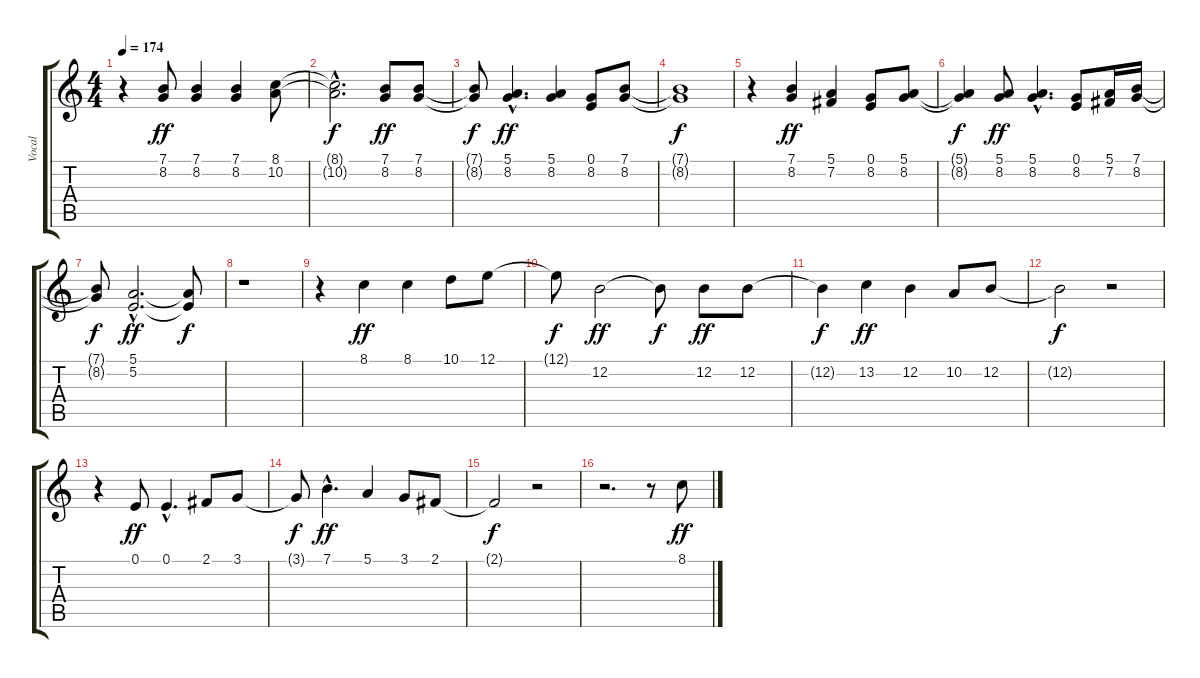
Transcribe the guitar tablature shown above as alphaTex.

\track ("Vocal" "Vocal") {instrument synthvoice}
\staff {score tabs}
\tuning (E4 B3 G3 D3 A2 E2) {hide}
\ts (4 4)
\tempo 174
\clef g2
\ks c
r.4{dy ff} (7.1 8.2).8 (7.1 8.2).4 (7.1 8.2).4 (8.1 10.2).8 |
(8.1{hac t} 10.2{hac t}).2{d dy f} (7.1 8.2).8{dy ff} (7.1 8.2).8 |
(7.1{t} 8.2{t}).8{dy f} (5.1{hac} 8.2{hac}).4{d dy ff} (5.1 8.2).4 (0.1 8.2).8 (7.1 8.2).8 |
(7.1{t} 8.2{t}).1{dy f} |
r.4 (7.1 8.2).4{dy ff} (5.1 7.2).4 (0.1 8.2).8 (5.1 8.2).8 |
(5.1{t} 8.2{t}).4{dy f} (5.1 8.2).8{dy ff} (5.1{hac} 8.2{hac}).4{d} (0.1 8.2).8 (5.1 7.2).16 (7.1 8.2).16 |
(7.1{t} 8.2{t}).8{dy f} (5.1{hac} 5.2{hac}).2{d dy ff} (5.1{t} 5.2{t}).8{dy f} |
r.1 |
r.4 8.1.4{dy ff} 8.1.4 10.1.8 12.1.8 |
12.1{t}.8{dy f} 12.2.2{dy ff} 12.2{t}.8{dy f} 12.2.8{dy ff} 12.2.8 |
12.2{t}.4{dy f} 13.2.4{dy ff} 12.2.4 10.2.8 12.2.8 |
12.2{t}.2{dy f} r.2 |
r.4 0.1.8{dy ff} 0.1{hac}.4{d} 2.1.8 3.1.8 |
3.1{t}.8{dy f} 7.1{hac}.4{d dy ff} 5.1.4 3.1.8 2.1.8 |
2.1{t}.2{dy f} r.2 |
r.2{d} r.8 8.1.8{dy ff}
